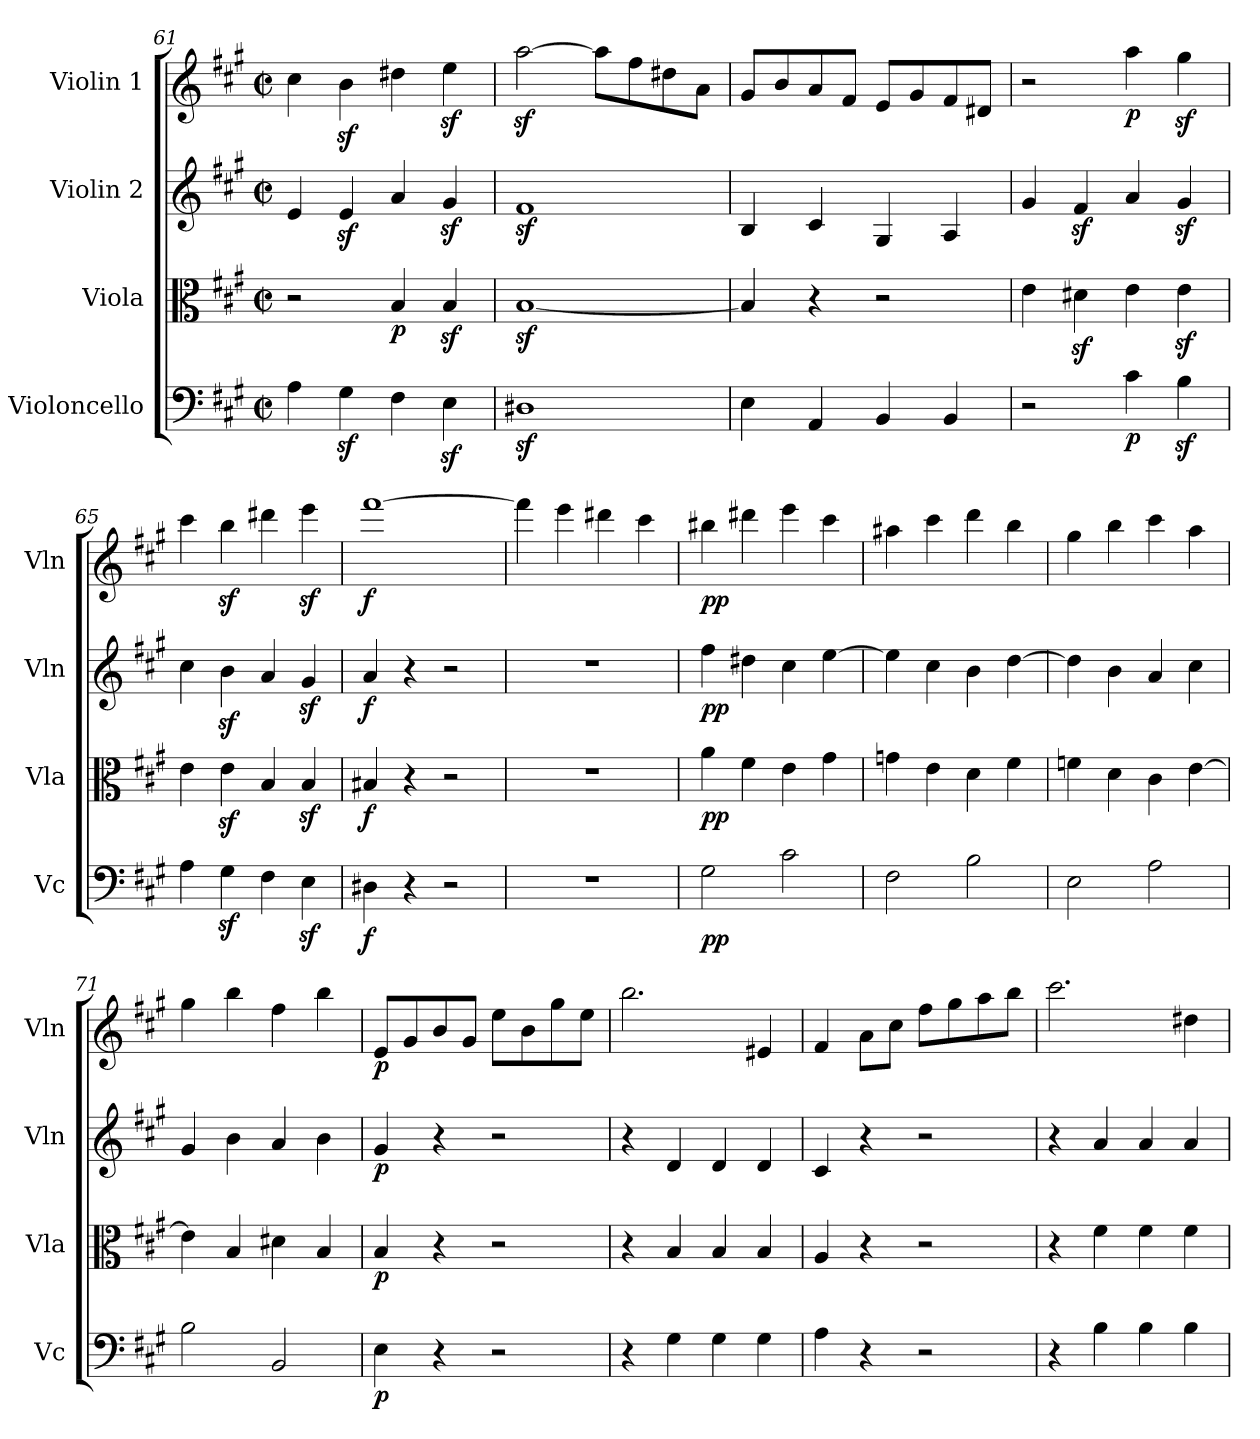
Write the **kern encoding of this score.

**kern	**dynam	**kern	**dynam	**kern	**dynam	**kern	**dynam
*part4	*part4	*part3	*part3	*part2	*part2	*part1	*part1
*staff4	*staff4	*staff3	*staff3	*staff2	*staff2	*staff1	*staff1
*I"Violoncello	*	*I"Viola	*	*I"Violin 2	*	*I"Violin 1	*
*I'Vc	*	*I'Vla	*	*I'Vln	*	*I'Vln	*
*clefF4	*	*clefC3	*	*clefG2	*	*clefG2	*
*k[f#c#g#]	*	*k[f#c#g#]	*	*k[f#c#g#]	*	*k[f#c#g#]	*
*A:	*	*A:	*	*A:	*	*A:	*
*M2/2	*	*M2/2	*	*M2/2	*	*M2/2	*
*met(c|)	*	*met(c|)	*	*met(c|)	*	*met(c|)	*
=61	=61	=61	=61	=61	=61	=61	=61
4A\	.	2r	.	4e/	.	4cc#\	.
4G#z<\	.	.	.	4ez</	.	4bz<\	.
!	!	!	!LO:DY:b	!	!	!	!
4F#\	.	4B/	p	4a/	.	4dd#X\	.
4Ez<\	.	4Bz</	.	4g#z</	.	4eez<\	.
!!LO:PB:g=z
=62	=62	=62	=62	=62	=62	=62	=62
1D#Xz<	.	[1Bz<	.	1f#z<	.	[2aaz<\	.
.	.	.	.	.	.	8aa\L]	.
.	.	.	.	.	.	8ff#\	.
.	.	.	.	.	.	8dd#X\	.
.	.	.	.	.	.	8a\J	.
!!LO:PB:g=z
=63	=63	=63	=63	=63	=63	=63	=63
4E\	.	4B/]	.	4B/	.	8g#/L	.
.	.	.	.	.	.	8b/	.
4AA/	.	4r	.	4c#/	.	8a/	.
.	.	.	.	.	.	8f#/J	.
4BB/	.	2r	.	4G#/	.	8e/L	.
.	.	.	.	.	.	8g#/	.
4BB/	.	.	.	4A/	.	8f#/	.
.	.	.	.	.	.	8d#X/J	.
=64	=64	=64	=64	=64	=64	=64	=64
2r	.	4e\	.	4g#/	.	2r	.
.	.	4d#Xz<\	.	4f#z</	.	.	.
!	!LO:DY:b	!	!	!	!	!	!LO:DY:b
4c#\	p	4e\	.	4a/	.	4aa\	p
4Bz<\	.	4ez<\	.	4g#z</	.	4gg#z<\	.
=65	=65	=65	=65	=65	=65	=65	=65
4A\	.	4e\	.	4cc#\	.	4ccc#\	.
4G#z<\	.	4ez<\	.	4bz<\	.	4bbz<\	.
4F#\	.	4B/	.	4a/	.	4ddd#X\	.
4Ez<\	.	4Bz</	.	4g#z</	.	4eeez<\	.
=66	=66	=66	=66	=66	=66	=66	=66
!	!LO:DY:b	!	!LO:DY:b	!	!LO:DY:b	!	!LO:DY:b
4D#X\	f	4B#X/	f	4a/	f	[1fff#	f
4r	.	4r	.	4r	.	.	.
2r	.	2r	.	2r	.	.	.
=67	=67	=67	=67	=67	=67	=67	=67
1r	.	1r	.	1r	.	4fff#\]	.
.	.	.	.	.	.	4eee\	.
.	.	.	.	.	.	4ddd#X\	.
.	.	.	.	.	.	4ccc#\	.
!!LO:LB:g=z
=68	=68	=68	=68	=68	=68	=68	=68
!	!LO:DY:b	!	!LO:DY:b	!	!LO:DY:b	!	!LO:DY:b
2G#\	pp	4a\	pp	4ff#\	pp	4bb#X\	pp
.	.	4f#\	.	4dd#X\	.	4ddd#X\	.
2c#\	.	4e\	.	4cc#\	.	4eee\	.
.	.	4g#\	.	[4ee\	.	4ccc#\	.
=69	=69	=69	=69	=69	=69	=69	=69
2F#\	.	4gn\	.	4ee\]	.	4aa#X\	.
.	.	4e\	.	4cc#\	.	4ccc#\	.
2B\	.	4d\	.	4b\	.	4ddd\	.
.	.	4f#\	.	[4dd\	.	4bb\	.
=70	=70	=70	=70	=70	=70	=70	=70
2E\	.	4fn\	.	4dd\]	.	4gg#\	.
.	.	4d\	.	4b\	.	4bb\	.
2A\	.	4c#\	.	4a/	.	4ccc#\	.
.	.	[4e\	.	4cc#\	.	4aa\	.
=71	=71	=71	=71	=71	=71	=71	=71
2B\	.	4e\]	.	4g#/	.	4gg#\	.
.	.	4B/	.	4b\	.	4bb\	.
2BB/	.	4d#X\	.	4a/	.	4ff#\	.
.	.	4B/	.	4b\	.	4bb\	.
!!LO:PB:g=z
=72	=72	=72	=72	=72	=72	=72	=72
!	!LO:DY:b	!	!LO:DY:b	!	!LO:DY:b	!	!LO:DY:b
4E\	p	4B/	p	4g#/	p	8e/L	p
.	.	.	.	.	.	8g#/	.
4r	.	4r	.	4r	.	8b/	.
.	.	.	.	.	.	8g#/J	.
2r	.	2r	.	2r	.	8ee\L	.
.	.	.	.	.	.	8b\	.
.	.	.	.	.	.	8gg#\	.
.	.	.	.	.	.	8ee\J	.
!!LO:LB:g=z
=73	=73	=73	=73	=73	=73	=73	=73
4r	.	4r	.	4r	.	2.bb\	.
4G#\	.	4B/	.	4d/	.	.	.
4G#\	.	4B/	.	4d/	.	.	.
4G#\	.	4B/	.	4d/	.	4e#X/	.
=74	=74	=74	=74	=74	=74	=74	=74
4A\	.	4A/	.	4c#/	.	4f#/	.
4r	.	4r	.	4r	.	8a\L	.
.	.	.	.	.	.	8cc#\J	.
2r	.	2r	.	2r	.	8ff#\L	.
.	.	.	.	.	.	8gg#\	.
.	.	.	.	.	.	8aa\	.
.	.	.	.	.	.	8bb\J	.
=75	=75	=75	=75	=75	=75	=75	=75
4r	.	4r	.	4r	.	2.ccc#\	.
4B\	.	4f#\	.	4a/	.	.	.
4B\	.	4f#\	.	4a/	.	.	.
4B\	.	4f#\	.	4a/	.	4dd#X\	.
=	=	=	=	=	=	=	=
*-	*-	*-	*-	*-	*-	*-	*-
